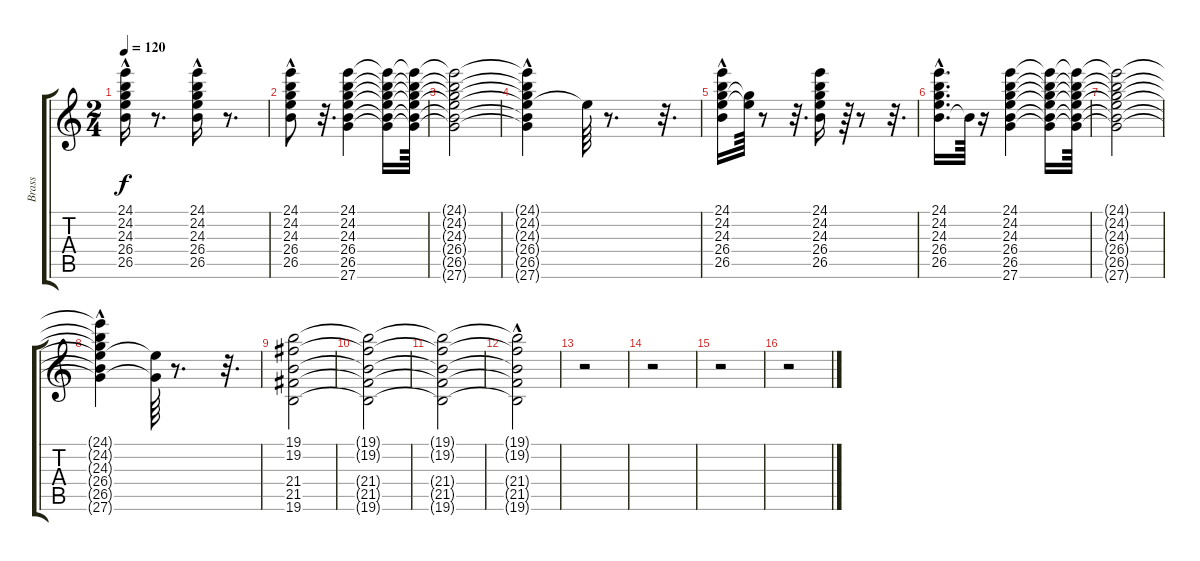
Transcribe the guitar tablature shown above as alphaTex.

\track ("Brass" "Brass") {instrument brasssection}
\staff {score tabs}
\tuning (E4 B3 G3 D3 A2 E2) {hide}
\ts (2 4)
\tempo 120
\clef g2
\ks c
(24.1{hac} 24.2 24.3 26.4 26.5{hac}).16{dy f instrument brasssection} r.8{d} (24.1{hac} 24.2{hac} 24.3 26.4{hac} 26.5).16 r.8{d} |
(24.1{hac} 24.2{hac} 24.3{hac} 26.4{hac} 26.5{hac}).8 r.32{d} (24.1 24.2 24.3 26.4 26.5 27.6).4 (24.1{t} 24.2{t} 24.3{t} 26.4{t} 26.5{t} 27.6{t}).16 (24.1{t} 24.2{t} 24.3{t} 26.4{t} 26.5{t} 27.6{t}).64 |
(24.1{t} 24.2{t} 24.3{t} 26.4{t} 26.5{t} 27.6{t}).2 |
(24.1{t} 24.2{hac t} 24.3{hac t} 26.4{t} 26.5{hac t} 27.6{t}).4 26.4{t}.64 r.8{d} r.32{d} |
(24.1 24.2{hac} 24.3 26.4 26.5).16 (24.3{t} 26.4{t}).64 r.8 r.32{d} (24.1 24.2 24.3 26.4 26.5).16 r.64 r.8 r.32{d} |
(24.1 24.2 24.3 26.4{hac} 26.5{hac}).16{d} 26.5{t}.64 r.16 (24.1 24.2 24.3 26.4 26.5 27.6).4 (24.1{t} 24.2{t} 24.3{t} 26.4{t} 26.5{t} 27.6{t}).16 (24.1{t} 24.2{t} 24.3{t} 26.4{t} 26.5{t} 27.6{t}).64 |
(24.1{t} 24.2{t} 24.3{t} 26.4{t} 26.5{t} 27.6{t}).2 |
(24.1{hac t} 24.2{t} 24.3{t} 26.4{t} 26.5{t} 27.6{t}).4 (26.4{t} 27.6{t}).64 r.8{d} r.32{d} |
(19.1 19.2 21.4 21.5 19.6).2 |
(19.1{t} 19.2{t} 21.4{t} 21.5{t} 19.6{t}).2 |
(19.1{t} 19.2{t} 21.4{t} 21.5{t} 19.6{t}).2 |
(19.1{hac t} 19.2{hac t} 21.4{t} 21.5{hac t} 19.6{t}).2 |
r.2 |
r.2 |
r.2 |
r.2
